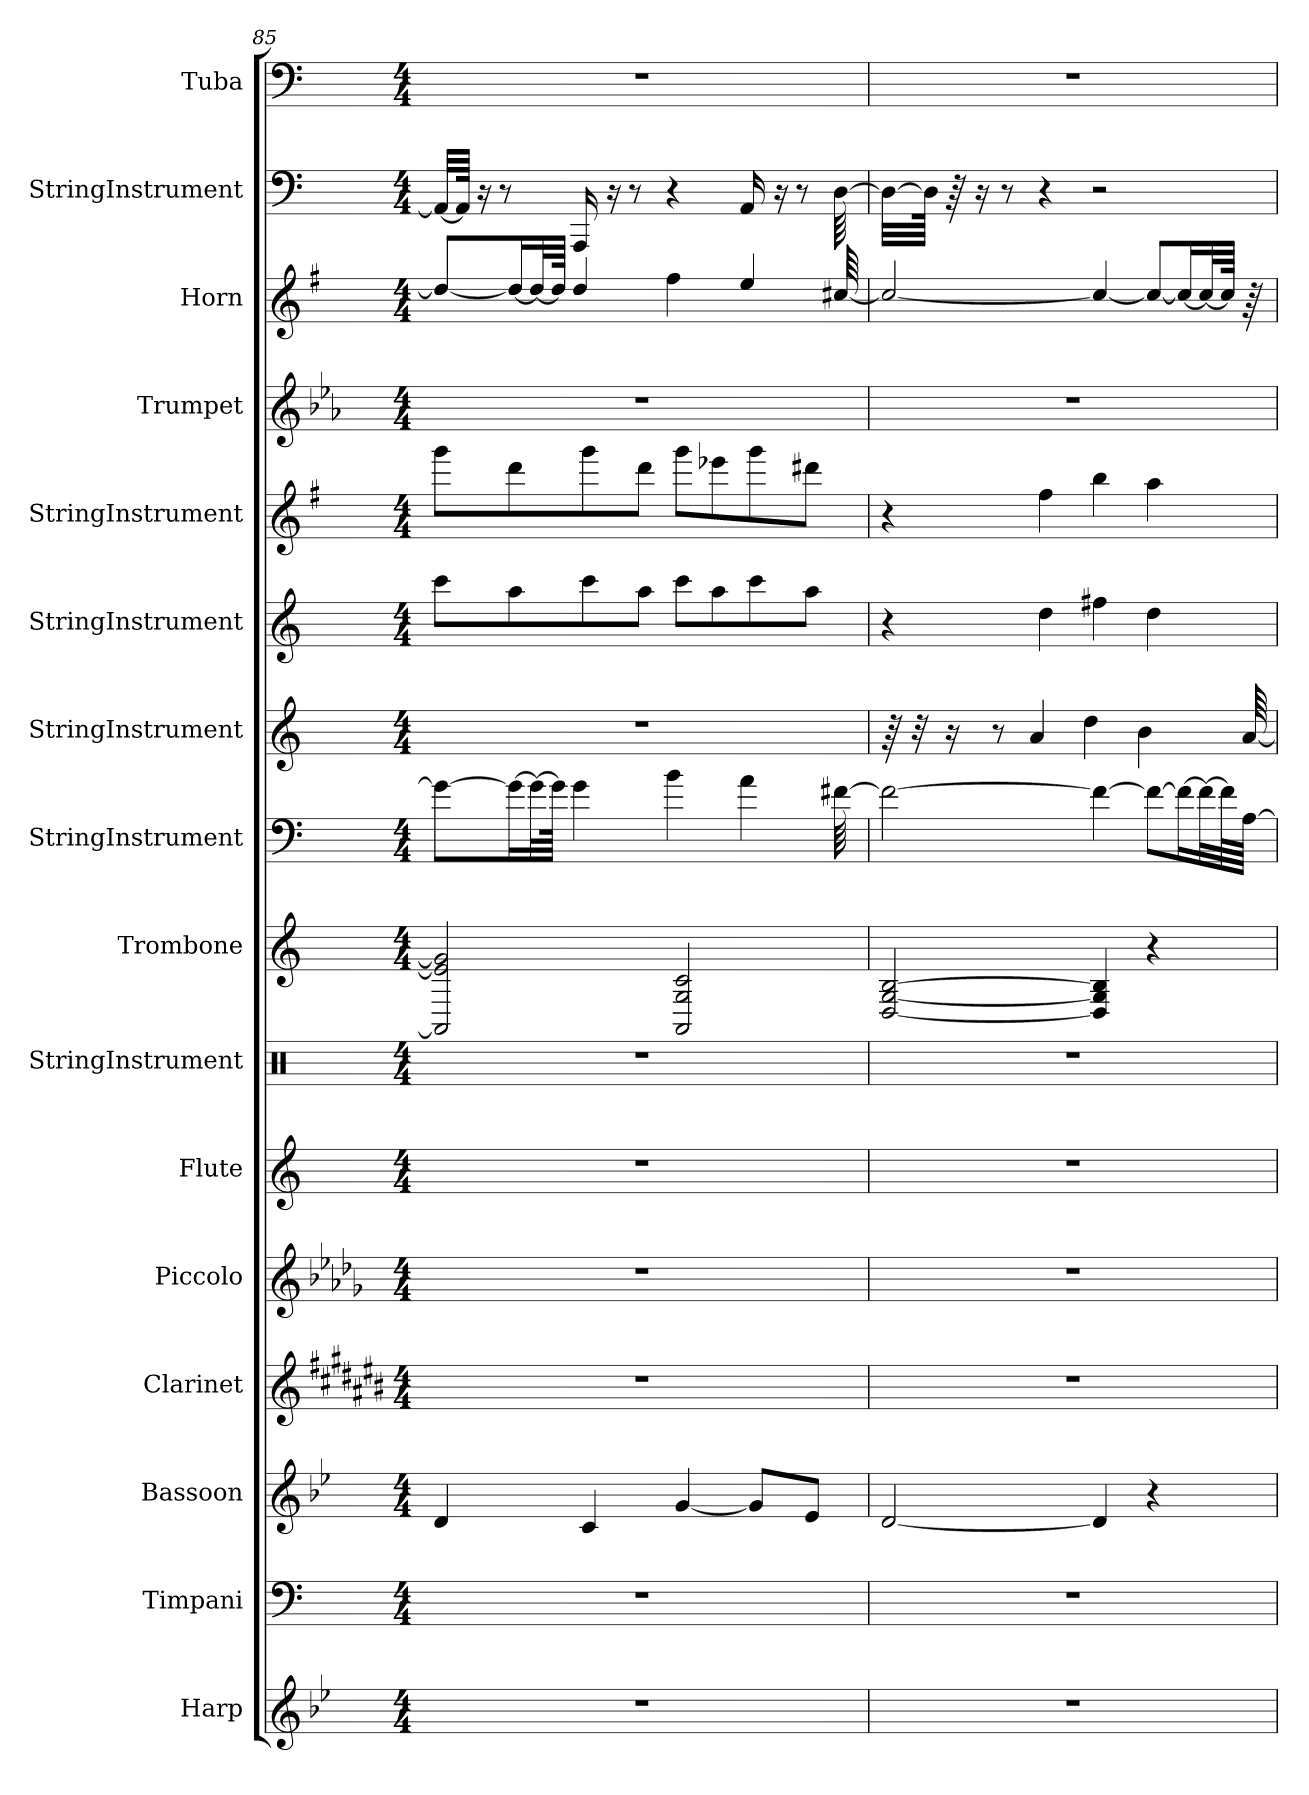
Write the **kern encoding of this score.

**kern	**kern	**kern	**kern	**kern	**kern	**kern	**kern	**kern	**kern	**kern	**kern	**kern	**kern	**kern	**kern
*part16	*part15	*part14	*part13	*part12	*part11	*part10	*part9	*part8	*part7	*part6	*part5	*part4	*part3	*part2	*part1
*staff16	*staff15	*staff14	*staff13	*staff12	*staff11	*staff10	*staff9	*staff8	*staff7	*staff6	*staff5	*staff4	*staff3	*staff2	*staff1
*I"Harp	*I"Timpani	*I"Bassoon	*I"Clarinet	*I"Piccolo	*I"Flute	*I"StringInstrument	*I"Trombone	*I"StringInstrument	*I"StringInstrument	*I"StringInstrument	*I"StringInstrument	*I"Trumpet	*I"Horn	*I"StringInstrument	*I"Tuba
*I'Hp	*I'Timp	*I'Bsn	*I'Cl	*I'Picc	*I'Fl	*I'Str	*I'Trb	*I'Str	*I'Str	*I'Str	*I'Str	*I'Tpt	*I'Hn	*I'Str	*I'Tba
!!LO:PB:g=z
*clefG2	*clefF4	*clefG2	*clefG2	*clefG2	*clefG2	*clefX	*clefG2	*clefF4	*clefG2	*clefG2	*clefG2	*clefG2	*clefG2	*clefF4	*clefF4
*	*	*	*ITrd1c2	*ITrd-7c-12	*	*	*	*	*	*	*	*ITrd1c2	*ITrd4c7	*	*
*k[b-e-]	*k[]	*k[b-e-]	*k[f#c#g#d#a#]	*k[b-e-a-d-g-]	*k[]	*k[]	*k[]	*k[]	*k[]	*k[]	*k[f#]	*k[b-e-a-d-g-]	*k[]	*k[]	*k[]
*M4/4	*M4/4	*M4/4	*M4/4	*M4/4	*M4/4	*M4/4	*M4/4	*M4/4	*M4/4	*M4/4	*M4/4	*M4/4	*M4/4	*M4/4	*M4/4
*MM108	*MM108	*MM108	*MM108	*MM108	*MM108	*MM108	*MM108	*MM108	*MM108	*MM108	*MM108	*MM108	*MM108	*MM108	*MM108
=85	=85	=85	=85	=85	=85	=85	=85	=85	=85	=85	=85	=85	=85	=85	=85
*	*	*	*	*	*	*	*	*	*	*	*	*	*	*	*^
*	*	*	*	*	*	*	*	*	*	*	*	*	*	*	*	*^
*	*	*	*	*	*	*	*	*	*	*	*	*	*	*	*	*	*^
1r	1r	4d/	1r	1r	1r	1r	2AA/] 2e/] 2g/]	8g\L_	1r	8ccc\L	8ggg\L	1r	8g/L_	32AA/LLL_	1r	4ryy	2ryy	2.ryy
.	.	.	.	.	.	.	.	.	.	.	.	.	.	64AA/JJJk]	.	.	.	.
.	.	.	.	.	.	.	.	.	.	.	.	.	.	16r	.	.	.	.
.	.	.	.	.	.	.	.	.	.	.	.	.	.	8r	.	.	.	.
.	.	.	.	.	.	.	.	16g\L_	.	8aa\	8ddd\	.	16g/L_	.	.	.	.	.
.	.	.	.	.	.	.	.	32g\L_	.	.	.	.	32g/L_	.	.	.	.	.
.	.	.	.	.	.	.	.	64g\JJJk]	.	.	.	.	64g/JJJk]	.	.	.	.	.
.	.	.	.	.	.	.	.	4g\	.	.	.	.	4g/	16AAA/	.	.	.	.
*	*	*	*	*	*	*	*	*	*	*	*	*	*	*	*MM91	*	*	*
.	.	4c/	.	.	.	.	.	.	.	8ccc\	8ggg\	.	.	.	.	2.ryy	.	.
.	.	.	.	.	.	.	.	.	.	.	.	.	.	16r	.	.	.	.
.	.	.	.	.	.	.	.	.	.	.	.	.	.	8r	.	.	.	.
.	.	.	.	.	.	.	.	.	.	8aa\J	8ddd\J	.	.	.	.	.	.	.
.	.	.	.	.	.	.	.	4b\	.	.	.	.	4b\	4r	.	.	.	.
*	*	*	*	*	*	*	*	*	*	*	*	*	*	*	*MM88	*	*	*
.	.	[4g/	.	.	.	.	2AA/ 2G/ 2c/	.	.	8ccc\L	8ggg\L	.	.	.	.	.	2ryy	.
.	.	.	.	.	.	.	.	.	.	8aa\	8eee-X\	.	.	.	.	.	.	.
.	.	.	.	.	.	.	.	4a\	.	.	.	.	4a/	16AA/	.	.	.	.
*	*	*	*	*	*	*	*	*	*	*	*	*	*	*	*MM86	*	*	*
.	.	8g/L]	.	.	.	.	.	.	.	8ccc\	8ggg\	.	.	.	.	.	.	4ryy
.	.	.	.	.	.	.	.	.	.	.	.	.	.	16r	.	.	.	.
.	.	.	.	.	.	.	.	.	.	.	.	.	.	8r	.	.	.	.
.	.	8e-/J	.	.	.	.	.	.	.	8aa\J	8ddd#X\J	.	.	.	.	.	.	.
.	.	.	.	.	.	.	.	[64f#X\	.	.	.	.	[64f#X/	[64D\	.	.	.	.
=86	=86	=86	=86	=86	=86	=86	=86	=86	=86	=86	=86	=86	=86	=86	=86	=86	=86	=86
*	*	*	*	*	*	*	*	*	*	*	*	*	*	*	*MM92	*	*	*
1r	1r	[2d/	1r	1r	1r	1r	[2D/ [2G/ [2B/	2f#\_	64r	4r	4r	1r	2f#/_	32D\LLL_	1r	4ryy	2ryy	2.ryy
.	.	.	.	.	.	.	.	.	32r	.	.	.	.	.	.	.	.	.
.	.	.	.	.	.	.	.	.	.	.	.	.	.	64D\JJJk]	.	.	.	.
.	.	.	.	.	.	.	.	.	16r	.	.	.	.	64r	.	.	.	.
.	.	.	.	.	.	.	.	.	.	.	.	.	.	16r	.	.	.	.
.	.	.	.	.	.	.	.	.	8r	.	.	.	.	.	.	.	.	.
.	.	.	.	.	.	.	.	.	.	.	.	.	.	8r	.	.	.	.
.	.	.	.	.	.	.	.	.	4a/	.	.	.	.	.	.	.	.	.
*	*	*	*	*	*	*	*	*	*	*	*	*	*	*	*MM96	*	*	*
.	.	.	.	.	.	.	.	.	.	4dd\	4ff#\	.	.	4r	.	2.ryy	.	.
.	.	.	.	.	.	.	.	.	4dd\	.	.	.	.	.	.	.	.	.
*	*	*	*	*	*	*	*	*	*	*	*	*	*	*	*MM104	*	*	*
.	.	4d/]	.	.	.	.	4D/] 4G/] 4B/]	4f#\_	.	4ff#X\	4bb\	.	4f#/_	2r	.	.	2ryy	.
.	.	.	.	.	.	.	.	.	4b\	.	.	.	.	.	.	.	.	.
*	*	*	*	*	*	*	*	*	*	*	*	*	*	*	*MM106	*	*	*
.	.	4r	.	.	.	.	4r	8f#\L_	.	4dd\	4aa\	.	8f#/L_	.	.	.	.	4ryy
.	.	.	.	.	.	.	.	16f#\L_	.	.	.	.	16f#/L_	.	.	.	.	.
.	.	.	.	.	.	.	.	32f#\L_	.	.	.	.	32f#/L_	.	.	.	.	.
.	.	.	.	.	.	.	.	64f#\L]	.	.	.	.	64f#/JJJk]	.	.	.	.	.
.	.	.	.	.	.	.	.	[64A\JJJJ	[64a/	.	.	.	64r	.	.	.	.	.
*	*	*	*	*	*	*	*	*	*	*	*	*	*	*	*v	*v	*v	*v
=	=	=	=	=	=	=	=	=	=	=	=	=	=	=	=
*-	*-	*-	*-	*-	*-	*-	*-	*-	*-	*-	*-	*-	*-	*-	*-
